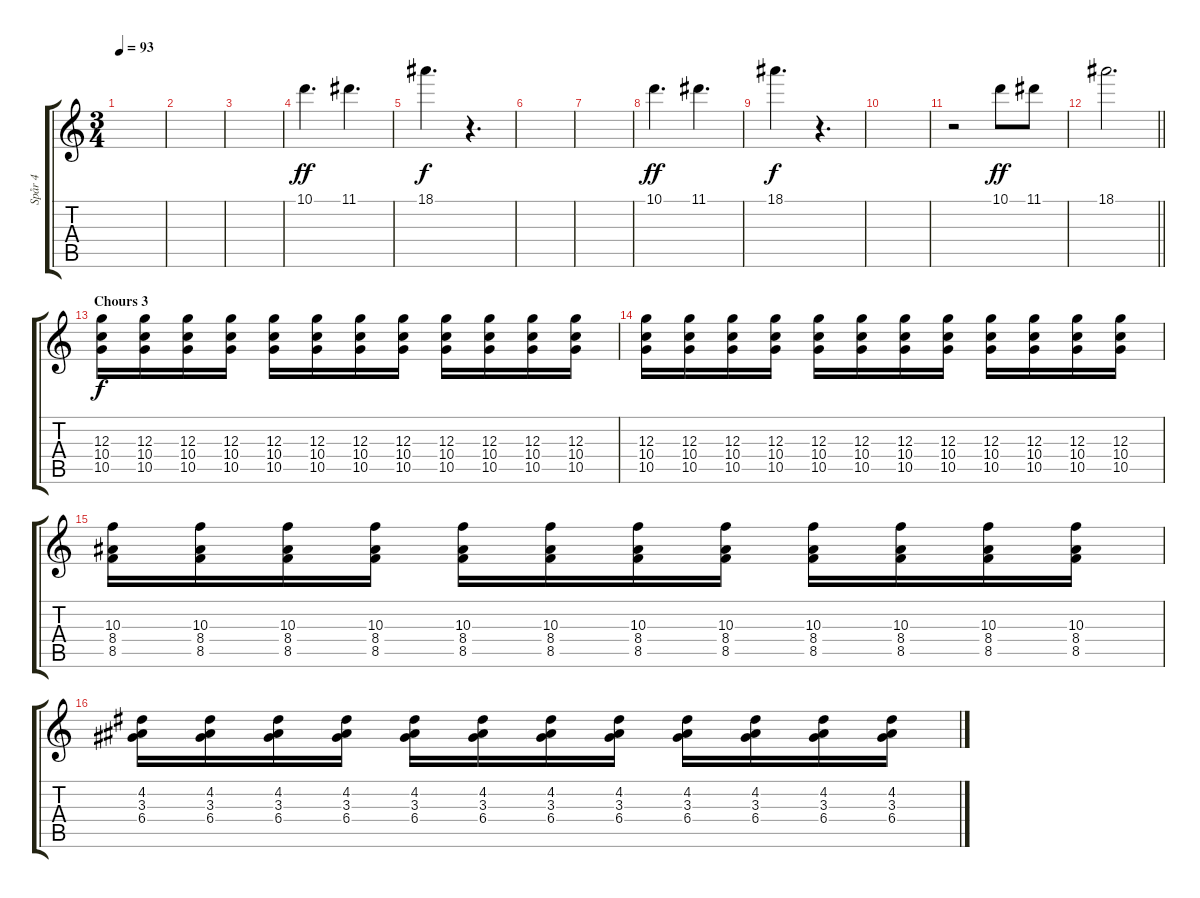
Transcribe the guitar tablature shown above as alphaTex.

\track ("Spår 4" "Spår 4") {instrument distortionguitar}
\staff {score tabs}
\tuning (E4 B3 G3 D3 A2 E2) {hide}
\ts (3 4)
\tempo 93
\clef g2
\ks c
|
|
|
10.1.4{d dy ff} 11.1.4{d} |
18.1.4{d dy f} r.4{d} |
|
|
10.1.4{d dy ff} 11.1.4{d} |
18.1.4{d dy f} r.4{d} |
|
r.2 10.1.8{dy ff} 11.1.8 |
\barLineRight lightlight
18.1.2{d} |
\section ("" "Chours 3")
(12.3 10.4 10.5).16{dy f instrument distortionguitar} (12.3 10.4 10.5).16 (12.3 10.4 10.5).16 (12.3 10.4 10.5).16 (12.3 10.4 10.5).16 (12.3 10.4 10.5).16 (12.3 10.4 10.5).16 (12.3 10.4 10.5).16 (12.3 10.4 10.5).16 (12.3 10.4 10.5).16 (12.3 10.4 10.5).16 (12.3 10.4 10.5).16 |
(12.3 10.4 10.5).16 (12.3 10.4 10.5).16 (12.3 10.4 10.5).16 (12.3 10.4 10.5).16 (12.3 10.4 10.5).16 (12.3 10.4 10.5).16 (12.3 10.4 10.5).16 (12.3 10.4 10.5).16 (12.3 10.4 10.5).16 (12.3 10.4 10.5).16 (12.3 10.4 10.5).16 (12.3 10.4 10.5).16 |
(10.3 8.4 8.5).16 (10.3 8.4 8.5).16 (10.3 8.4 8.5).16 (10.3 8.4 8.5).16 (10.3 8.4 8.5).16 (10.3 8.4 8.5).16 (10.3 8.4 8.5).16 (10.3 8.4 8.5).16 (10.3 8.4 8.5).16 (10.3 8.4 8.5).16 (10.3 8.4 8.5).16 (10.3 8.4 8.5).16 |
(4.2 3.3 6.4).16 (4.2 3.3 6.4).16 (4.2 3.3 6.4).16 (4.2 3.3 6.4).16 (4.2 3.3 6.4).16 (4.2 3.3 6.4).16 (4.2 3.3 6.4).16 (4.2 3.3 6.4).16 (4.2 3.3 6.4).16 (4.2 3.3 6.4).16 (4.2 3.3 6.4).16 (4.2 3.3 6.4).16
